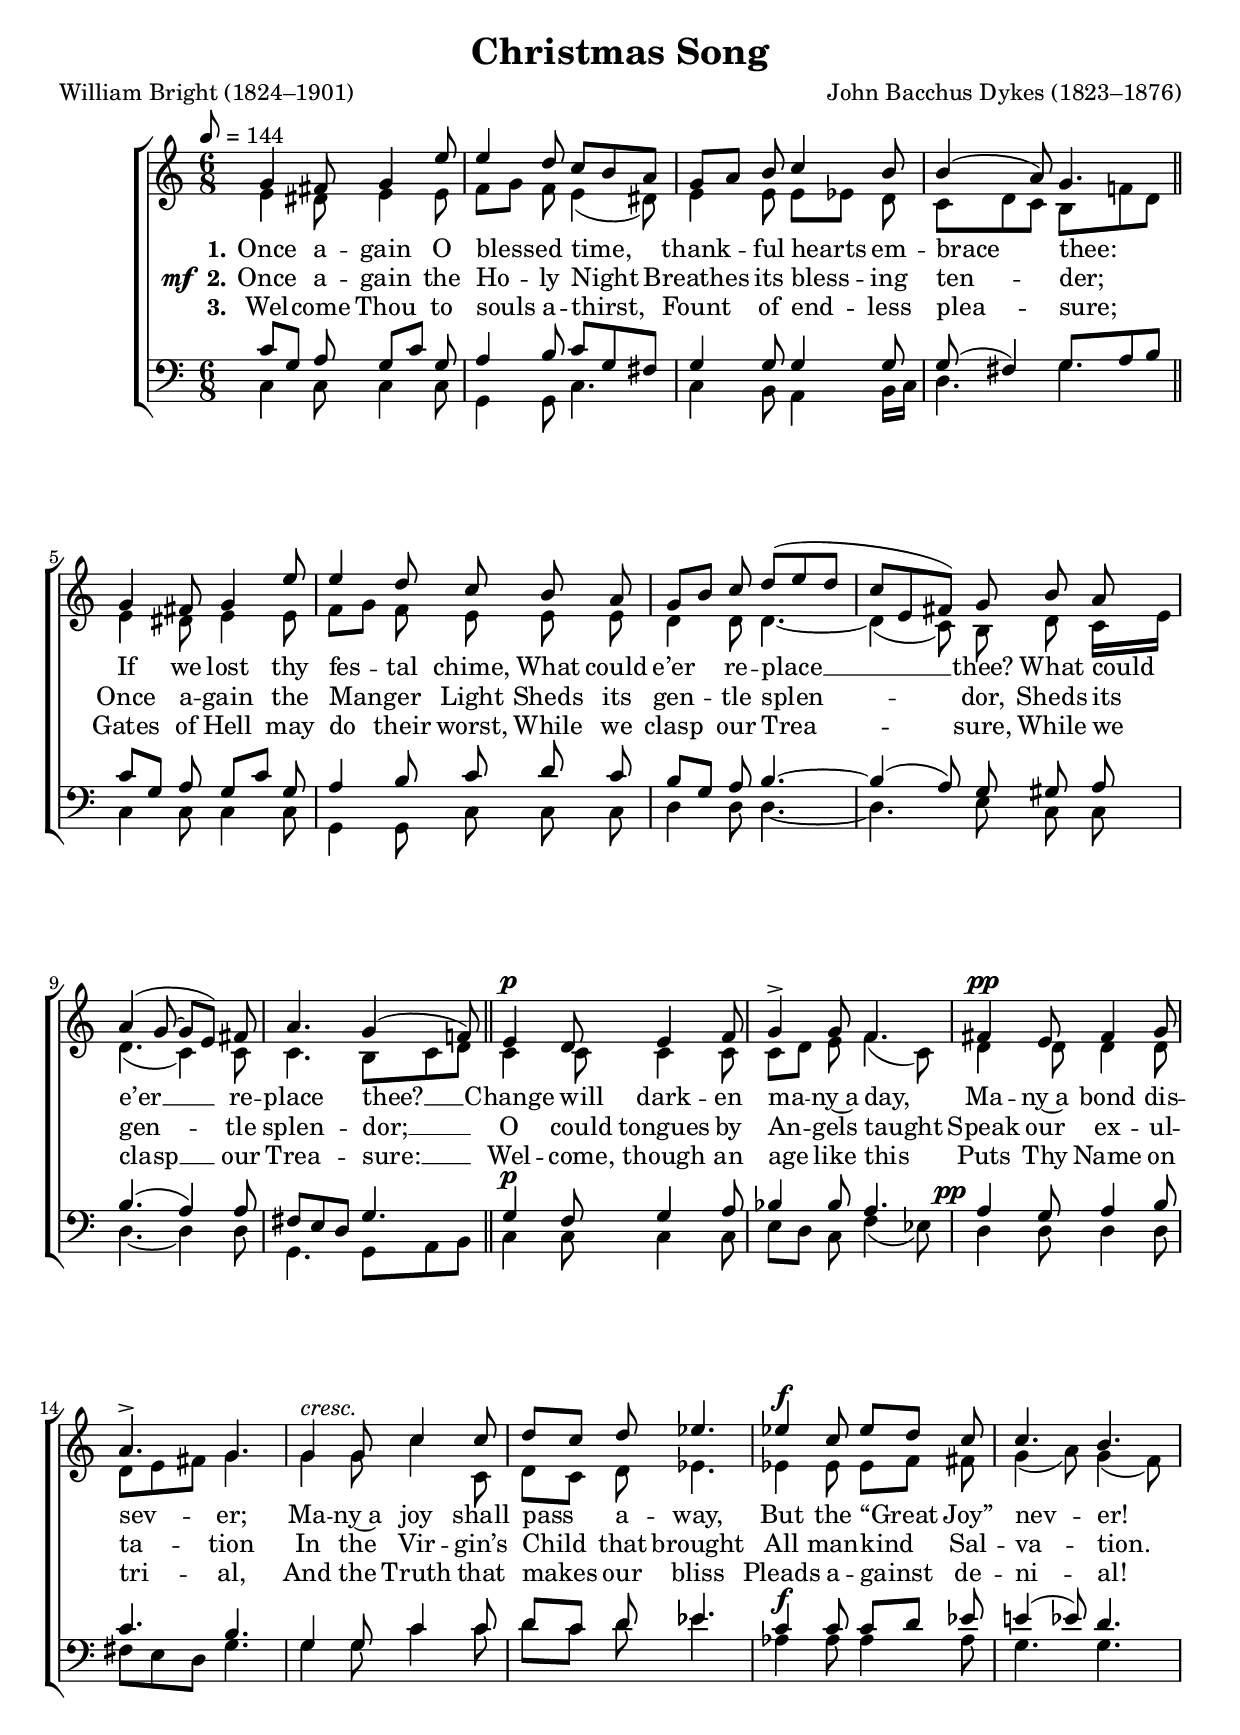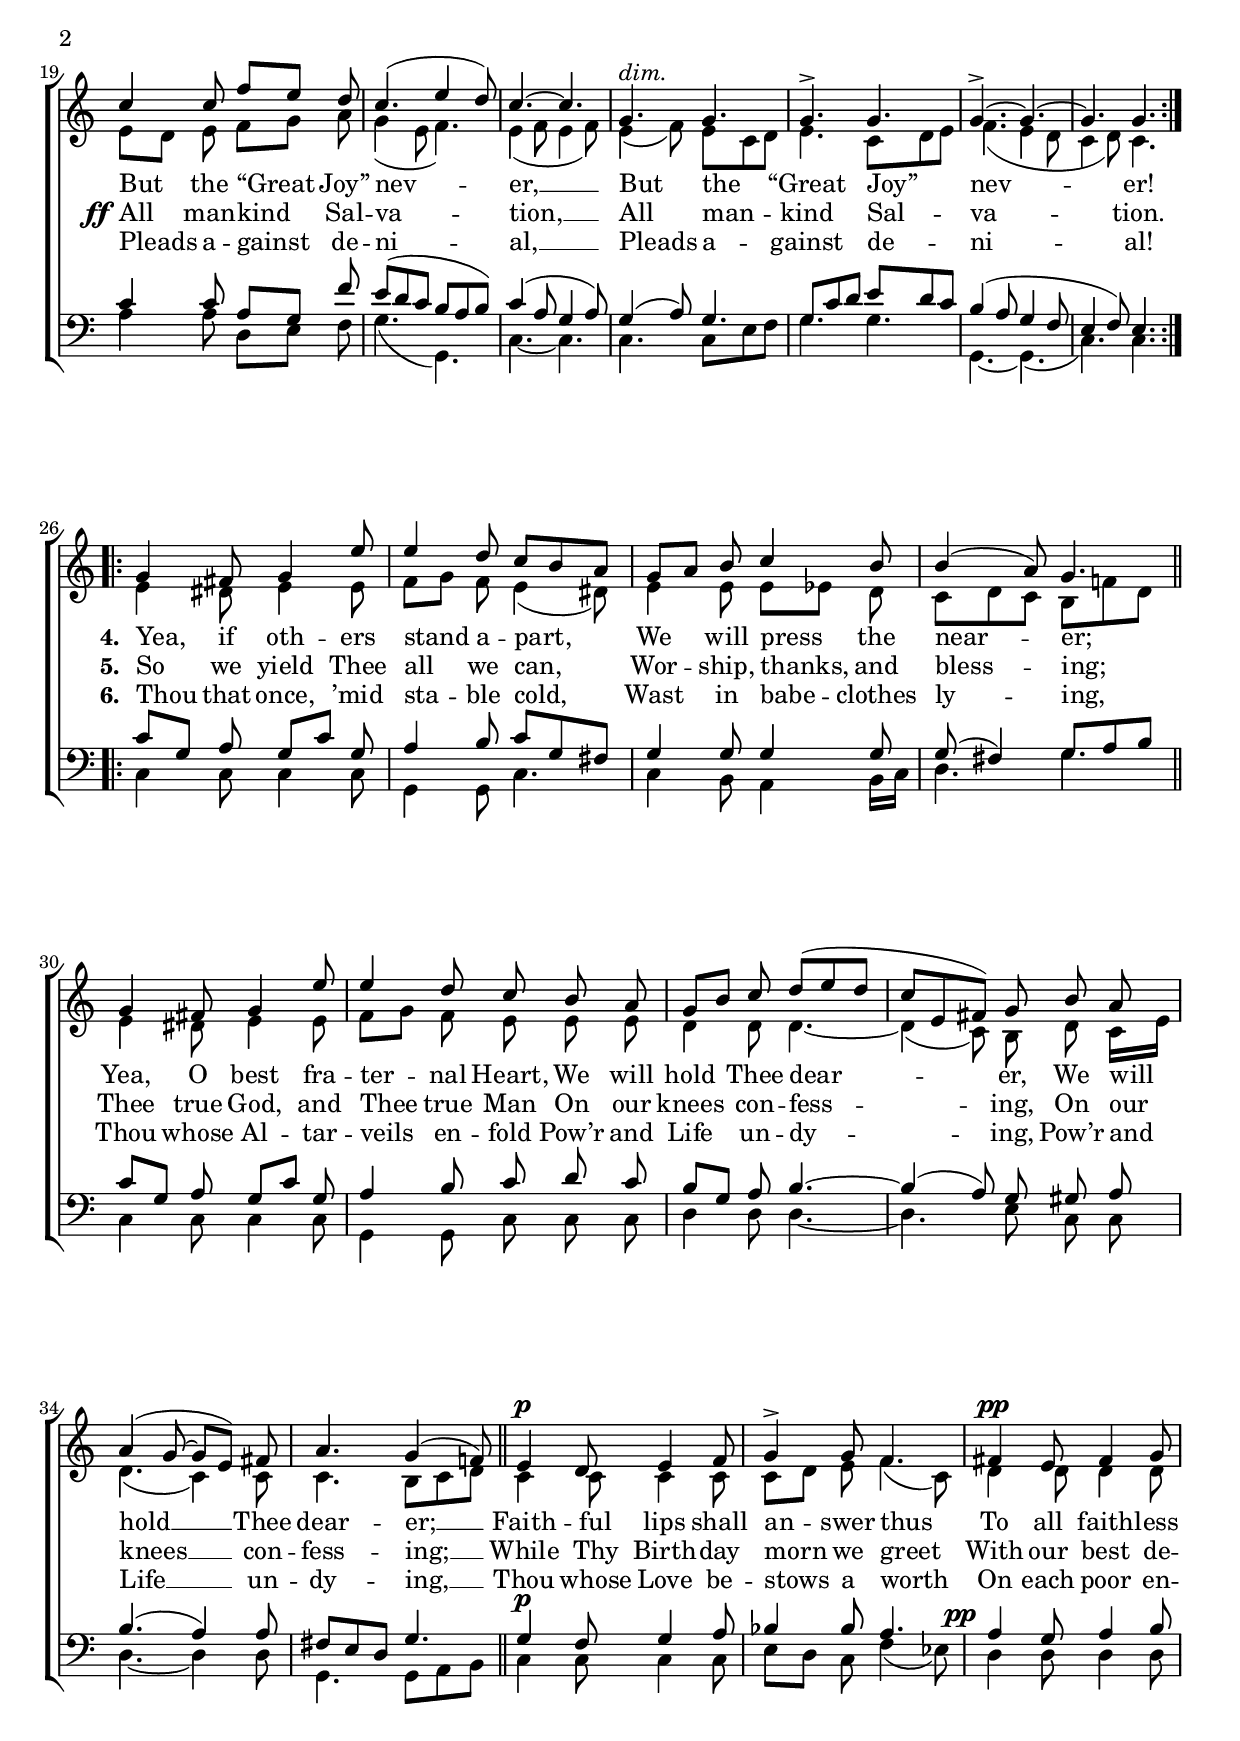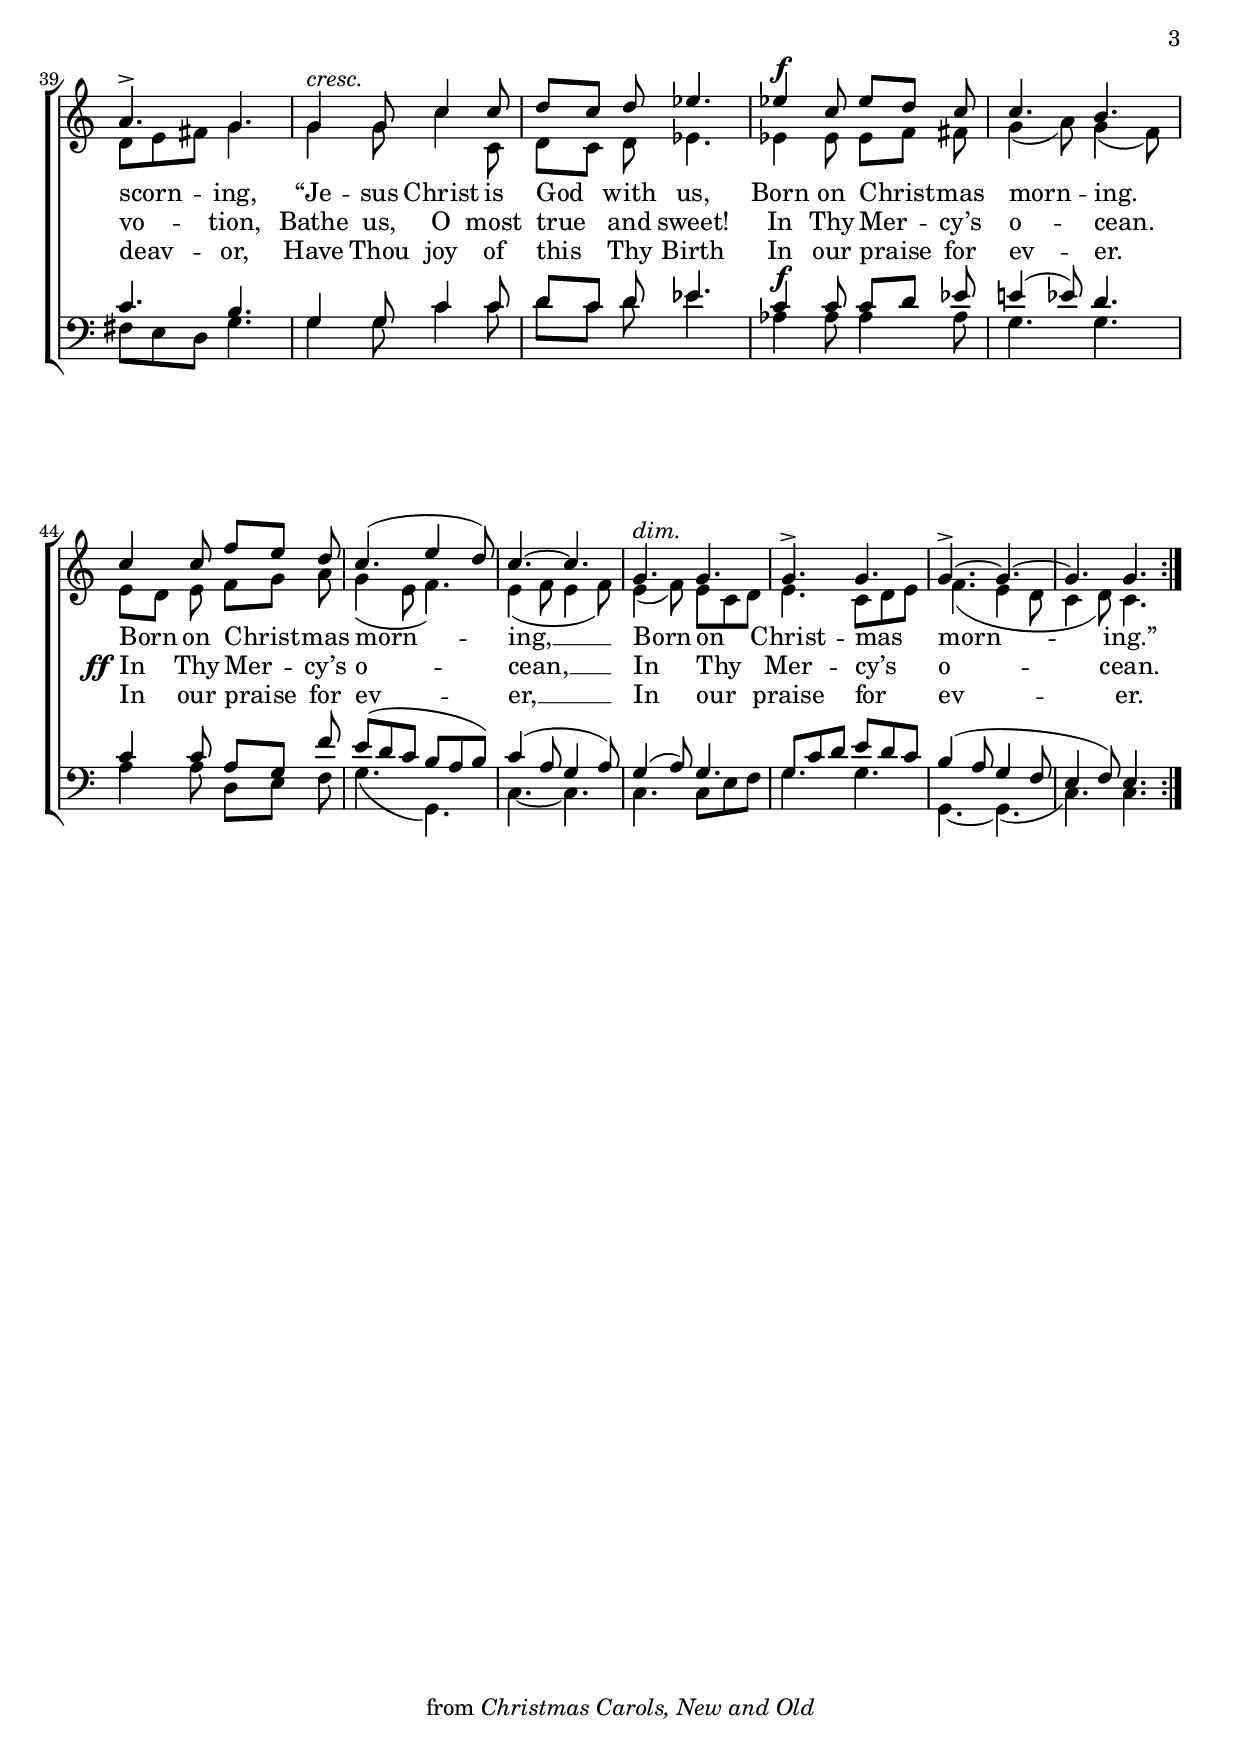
\version "2.14.2"
\include "util.ly"
\header {
  title = "Christmas Song"
  poet = "William Bright (1824–1901)"
  composer = "John Bacchus Dykes (1823–1876)"
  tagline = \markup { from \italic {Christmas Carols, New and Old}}
}

global = {
  \key c \major
  \time 6/8
  \autoBeamOff
  \mergeDifferentlyHeadedOn
  \mergeDifferentlyDottedOn
  %\override DynamicLineSpanner #'staff-padding = #0.0
  %\override DynamicLineSpanner #'Y-extent = #'(0.5 . 0.5)
}

sopMusic = \relative c' {
    \repeat volta 3 {
    g'4 fis8 g4 e'8 |
    e4 d8 c[ b a] |
    g[ a] b c4 b8 |
    b4( a8) g4. \bar "||"
    
    g4 fis8 g4 e'8 |
    e4 d8 c b a |
    g[ b] c d([ e d] |
    c[ e, fis]) g b a |
    
    a4( g8~ g[ e]) fis |
    a4. g4( f!8) \bar "||"
    e4^\p d8 e4 f8 |
    g4-> g8 f4. |
    
    fis4^\pp e8 fis4 g8 |
    a4.-> g |
    g4^\markup\italic"cresc." g8 c4 c8 |
    d[ c] d ees4. |
    
    ees4^\f c8 ees8[ d] c |
    c4. b | \break
    c4 c8 f[ e] d |
    c4.( e4 d8) |
    
    c4.~ c |
    g^\markup\italic"dim." g |
    g-> g |
    g->~ g~ |
    g g
  } \break
}
sopWords = \lyricmode {
  
}

altoMusic = \relative c' {
  e4 dis8 e4 e8 |
  f[ g] f e4( dis8) |
  e4 e8 e[ees] d |
  c[ d c] b[ f'! d] \bar "||"
  
  e4 dis8 e4 e8 |
  f[ g] f e e e |
  d4 d8 d4.~ |
  d4( c8) b d c16[ e] |
  
  d4.( c4) c8 |
  c4. b8[ c d] \bar "||"
  c4 c8 c4 c8 |
  c[ d] e f4( c8) |
  
  d4 d8 d4 d8 |
  d[ e fis] g4. |
  g4 g8 c4 c,8 |
  d[ c] d ees4. |
  
  ees4 ees8 ees[ f] fis |
  g4( a8) g4( f8) |
  e[ d] e f[ g] a |
  g4( e8 f4.) |
  
  e4( f8 e4 f8) |
  e4( f8) e[ c d] |
  e4. c8[ d e] |
  f4.( e4 d8 |
  c4 d8) c4.
}
dropLyrics = {
  \dropLyricsIX
}
altoWords = \lyricmode {
  \dropLyrics
  \set stanza = #"1."
  Once a -- gain O bless -- ed time,
  thank -- ful hearts em -- brace thee:
  If we lost thy fes -- tal chime,
  What could e’er re -- place __ thee?
  What
  \set associatedVoice = "sopranos"
  could e’er __ re -- place thee? __
  \unset associatedVoice
  
  Change will dark -- en ma -- ny~a day,
  \set associatedVoice = "basses"
  Ma -- ny~a bond dis -- sev -- er;
  \unset associatedVoice
  Ma -- ny~a joy shall pass a -- way,
  But the “Great Joy” nev -- er!
  But the “Great Joy” nev -- er, __
  But the “Great
  \set associatedVoice = "tenors"
  Joy” nev -- er!
  
  
  
  
  
  
  \unset associatedVoice
  \set stanza = #"4. "
  Yea, if oth -- ers stand a -- part,
  We will press the near -- er;
  Yea, O best fra -- ter -- nal Heart,
  We will hold Thee dear -- er,
  We
  \set associatedVoice = "sopranos"
  will hold __ Thee dear -- er; __
  \unset associatedVoice
  
  Faith -- ful lips shall an -- swer thus
  \set associatedVoice = "basses"
  To all faith -- less scorn -- ing,
  \unset associatedVoice
  “Je -- sus Christ is God with us,
  Born on Christ -- mas morn -- ing.
  Born on Christ -- mas morn -- ing, __
  Born on Christ -- 
  \set associatedVoice = "tenors"
  mas morn -- ing.”
}
altoWordsII = {
  \dropLyrics
  \set stanza = \markup{\dynamic"  mf " "2."}
  \lyricmode {
  %\markup\italic
    Once a -- gain the Ho -- ly Night
    Breathes its bless -- ing ten -- der;
    Once a -- gain the Man -- ger Light
    Sheds its gen -- tle splen -- dor,
    Sheds
    \set associatedVoice = "sopranos"
    its gen -- tle splen -- dor; __
    \unset associatedVoice
    
    O could tongues by An -- gels taught
    \set associatedVoice = "basses"
    Speak our ex -- ul -- ta -- tion
    \unset associatedVoice
    In the Vir -- gin’s Child that brought
    All man -- kind Sal -- va -- tion.
  }
  \set stanza = \markup\dynamic"ff"
  \lyricmode{
    All man -- kind Sal -- va -- tion, __
    All man -- kind 
    \set associatedVoice = "tenors"
    Sal -- va -- tion.
    
    
    
    
    
    
    \unset associatedVoice
    \set stanza = #"5. "
    So we yield Thee all we can,
    Wor -- ship, thanks, and bless -- ing;
    Thee true God, and Thee true Man
    On our knees con -- fess -- ing,
    On
    \set associatedVoice = "sopranos"
    our knees __ con -- fess -- ing; __
    \unset associatedVoice
    
    While Thy Birth -- day morn we greet
    \set associatedVoice = "basses"
    With our best de -- vo -- tion,
    \unset associatedVoice
    Bathe us, O most true and sweet!
    In Thy Mer -- cy’s o -- cean.
  }
  \set stanza = \markup\dynamic"ff"
  \lyricmode{
    In Thy Mer -- cy’s o -- cean, __
    In Thy Mer -- 
    \set associatedVoice = "tenors"
    cy’s o -- cean. 
  }
}
altoWordsIII = \lyricmode {
  \dropLyrics
  \set stanza = #"3."
  Wel -- come Thou to souls a -- thirst,
  Fount of end -- less plea -- sure;
  Gates of Hell may do their worst,
  While we clasp our Trea -- sure,
  While
  \set associatedVoice = "sopranos"
  we clasp __ our Trea -- sure: __
  \unset associatedVoice
  
  Wel -- come, though an age like this
  \set associatedVoice = "basses"
  Puts Thy Name on tri -- al,
  \unset associatedVoice
  And the Truth that makes our bliss
  Pleads a -- gainst de -- ni -- al!
  Pleads a -- gainst de -- ni -- al, __
  Pleads a -- gainst 
  \set associatedVoice = "tenors"
  de -- ni -- al!
  
  
  \unset associatedVoice
  \set stanza = #"6. "
  Thou that once, ’mid sta -- ble cold,
  Wast in babe -- clothes ly -- ing,
  Thou whose Al -- tar -- veils en -- fold
  Pow’r and Life un -- dy -- ing,
  Pow’r
  \set associatedVoice = "sopranos"
  and Life __ un -- dy -- ing, __
  \unset associatedVoice
  
  Thou whose Love be -- stows a worth
  \set associatedVoice = "basses"
  On each poor en -- deav -- or,
  \unset associatedVoice
  Have Thou joy of this Thy Birth
  In our praise for ev -- er.
  In our praise for ev -- er, __
  In our praise 
  \set associatedVoice = "tenors"
  for ev -- er.
}
altoWordsIV = \lyricmode {
}
altoWordsV = \lyricmode {
}
altoWordsVI = \lyricmode {
}
tenorMusic = \relative c' {
  c8[ g] a g[ c] g |
  a4 b8 c[ g fis] |
  g4 g8 g4 g8 |
  g( fis4) g8[ a b] \bar "||"
  
  c[ g] a g[ c] g |
  a4 b8 c d c |
  b[ g] a b4.~ |
  b4( a8) g gis a |
  
  b4.( a4) a8 |
  fis[ e d] g4. \bar "||"
  g4^\p f8 g4 a8 |
  bes4 bes8 a4. |
  
  \once\override DynamicText #'X-offset = #-4
  a4^\pp g8 a4 b8 |
  c4. b |
  g4 g8 c4 c8 |
  d[ c] d ees4. |
  
  c4^\f c8 c[ d] ees |
  e!4( ees8) d4. |
  c4 c8 a[ g] f' |
  e([ d c] b[ a b]) |
  
  c4( a8 g4 a8) |
  g4( a8) g4. |
  g8[ c d] e[ d c] |
  b4( a8 g4 f8 |
  e4 f8) e4.
}
tenorWords = \lyricmode {

}

bassMusic = \relative c {
  c4 c8 c4 c8 |
  g4 g8 c4. |
  c4 b8 a4 b16[ c] |
  d4. g \bar "||"
  
  c,4 c8 c4 c8 |
  g4 g8 c c c |
  d4 d8 d4.~ |
  d  e8 c c |
  
  d4.~ d4 d8 |
  g,4. g8[ a b] \bar "||"
  c4 c8 c4 c8 |
  e[ d] c f4( ees8) |
  
  d4 d8 d4 d8 |
  fis[ e d] g4. |
  g4 g8 c4 c8 |
  d[ c] d ees4. |
  
  aes,4 aes8 aes4 aes8 |
  g4. g |
  a4 a8 d,[ e] f |
  g4.( g,) |
  
  c4.~ c |
  c c8[ e f] |
  g4. g |
  g,~ g( |
  c) c
}
bassWords = \lyricmode {

}

pianoRH = \relative c' {
  
}
pianoLH = \relative c' {
  
}

\score {
  <<
   \new ChoirStaff <<
%    \new Lyrics = sopranos \with { \override VerticalAxisGroup #'nonstaff-relatedstaff-spacing = #'((basic-distance . 1)) }
    \new Staff = women <<
      \new Voice = "sopranos" { \voiceOne << \global \tempo 8 = 144 \repeat unfold 2 \sopMusic >> }
      \new Voice = "altos" { \voiceTwo << \global \repeat unfold 2 \altoMusic >> }
    >>
   \new Staff = men <<
      \clef bass
      \new Voice = "tenors" { \voiceOne << \global \repeat unfold 2 \tenorMusic >> }
      \new Voice = "basses" { \voiceTwo << \global \repeat unfold 2 \bassMusic >> }
    >>
    \new Lyrics \with { alignAboveContext = #"women" \override VerticalAxisGroup #'nonstaff-relatedstaff-spacing = #'((basic-distance . 1))} \lyricsto "sopranos" \sopWords
     \new Lyrics = "altosVI"  \with { alignBelowContext = #"women" \override VerticalAxisGroup #'nonstaff-relatedstaff-spacing = #'((basic-distance . 1))} \lyricsto "altos" \altoWordsVI
    \new Lyrics = "altosV"  \with { alignBelowContext = #"women" \override VerticalAxisGroup #'nonstaff-relatedstaff-spacing = #'((basic-distance . 1))} \lyricsto "altos" \altoWordsV
    \new Lyrics = "altosIV"  \with { alignBelowContext = #"women" \override VerticalAxisGroup #'nonstaff-relatedstaff-spacing = #'((basic-distance . 1))} \lyricsto "altos" \altoWordsIV
    \new Lyrics = "altosIII"  \with { alignBelowContext = #"women" \override VerticalAxisGroup #'nonstaff-relatedstaff-spacing = #'((basic-distance . 1))} \lyricsto "altos" \altoWordsIII
    \new Lyrics = "altosII"  \with { alignBelowContext = #"women" \override VerticalAxisGroup #'nonstaff-relatedstaff-spacing = #'((basic-distance . 1))} \lyricsto "altos" \altoWordsII
    \new Lyrics = "altos"  \with { alignBelowContext = #"women" \override VerticalAxisGroup #'nonstaff-relatedstaff-spacing = #'((padding . -0.6))} \lyricsto "altos" \altoWords
    \new Lyrics \with { alignAboveContext = #"men" \override VerticalAxisGroup #'nonstaff-relatedstaff-spacing = #'((basic-distance . 1)) } \lyricsto "tenors" \tenorWords
    \new Lyrics \with { alignBelowContext = #"men" \override VerticalAxisGroup #'nonstaff-relatedstaff-spacing = #'((basic-distance . 1)) } \lyricsto "basses" \bassWords
  >>
%    \new PianoStaff << \new Staff { \new Voice { \pianoRH } } \new Staff { \clef "bass" \pianoLH } >>
  >>
  \layout { }
  \midi {
    \tempo 8 = 144
    \set Staff.midiInstrument = "flute"
  
    \context {
      \Voice
      \remove "Dynamic_performer"
    }
  }
}
